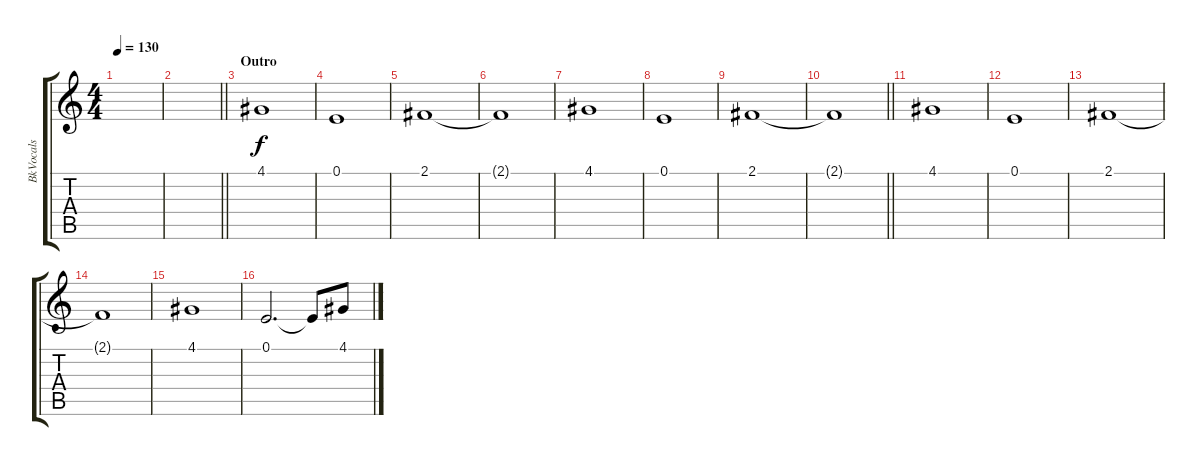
\track ("BkVocals" "BkVocals") {instrument lead7fifths}
\staff {score tabs}
\tuning (E4 B3 G3 D3 A2 E2) {hide}
\ts (4 4)
\tempo 130
\clef g2
\ks c
|
\barLineRight lightlight
|
\section ("" "Outro")
4.1.1 |
0.1.1 |
2.1.1 |
2.1{t}.1 |
4.1.1 |
0.1.1 |
2.1.1 |
\barLineRight lightlight
2.1{t}.1 |
\section ("" "")
4.1.1 |
0.1.1 |
2.1.1 |
2.1{t}.1 |
4.1.1 |
0.1.2{d} 0.1{t}.8 4.1.8
